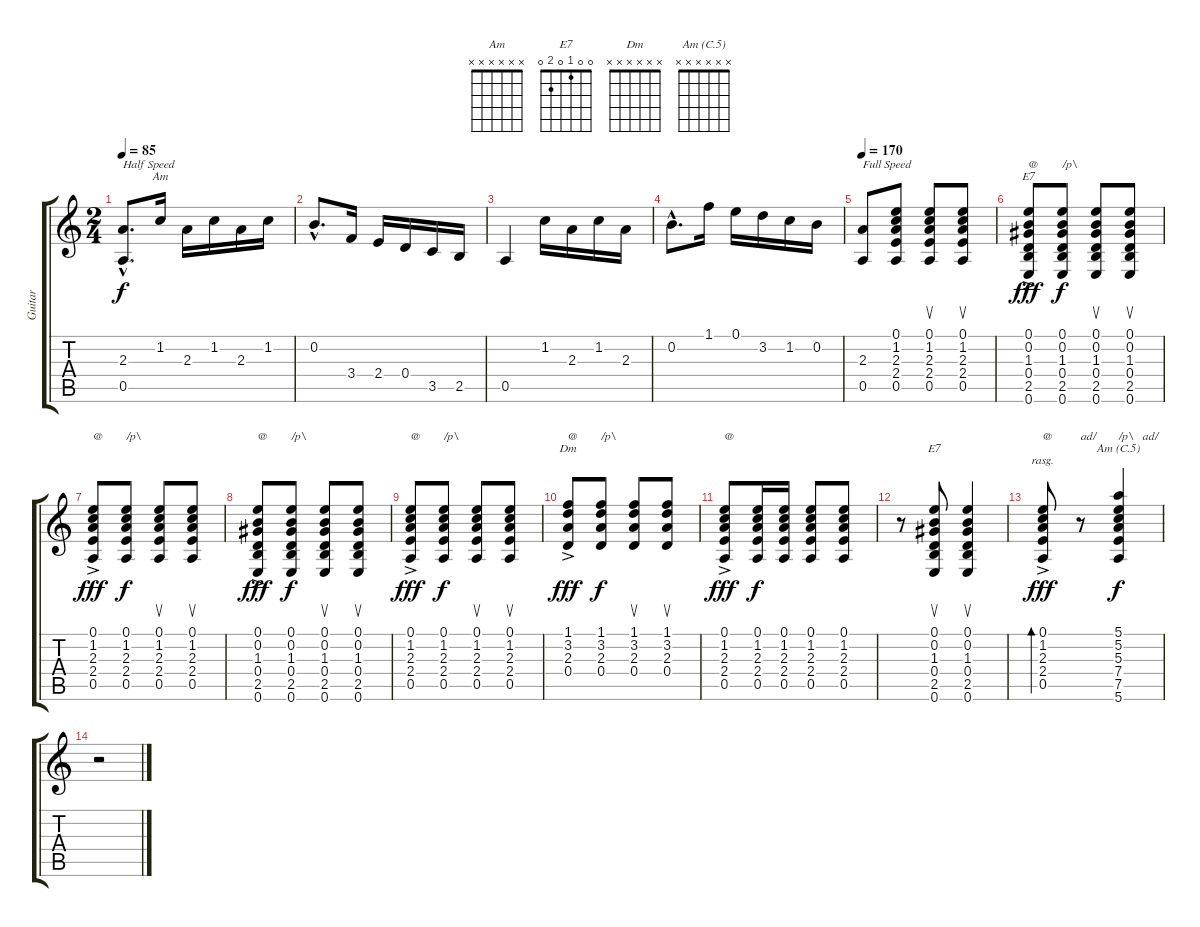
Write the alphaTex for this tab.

\track ("Guitar" "Guitar") {instrument acousticguitarnylon}
\staff {score tabs}
\tuning (E4 B3 G3 D3 A2 E2) {hide}
\chord ("Am" x x x x x x)
\chord ("E7" x x x x x x)
\chord ("Dm" x x x x x x)
\chord ("E7" 0 0 1 0 2 0)
\chord ("Am (C.5)" x x x x x x)
\ts (2 4)
\tempo 85
\clef g2
\ks c
(2.3{hac} 0.5{hac}).8{d txt "Half Speed" dy f} 1.2.16{ch "Am"} 2.3.16 1.2.16 2.3.16 1.2.16 |
0.2{hac}.8{d} 3.4.16 2.4.16 0.4.16 3.5.16 2.5.16 |
0.5.4 1.2.16 2.3.16 1.2.16 2.3.16 |
0.2{hac}.8{d} 1.1.16 0.1.16 3.2.16 1.2.16 0.2.16 |
\tempo 170
(2.3 0.5).8{txt "Full Speed"} (0.1 1.2 2.3 2.4 0.5).8 (0.1 1.2 2.3 2.4 0.5).8{su} (0.1 1.2 2.3 2.4 0.5).8{su} |
(0.1{ac} 0.2{ac} 1.3{ac} 0.4{ac} 2.5{ac} 0.6{ac}).8{ch "E7" txt "@" dy fff} (0.1 0.2 1.3 0.4 2.5 0.6).8{txt "/p\\" dy f} (0.1 0.2 1.3 0.4 2.5 0.6).8{su} (0.1 0.2 1.3 0.4 2.5 0.6).8{su} |
(0.1 1.2{ac} 2.3{ac} 2.4{ac} 0.5{ac}).8{txt "@" dy fff} (0.1 1.2 2.3 2.4 0.5).8{txt "/p\\" dy f} (0.1 1.2 2.3 2.4 0.5).8{su} (0.1 1.2 2.3 2.4 0.5).8{su} |
(0.1{ac} 0.2{ac} 1.3{ac} 0.4{ac} 2.5{ac} 0.6{ac}).8{txt "@" dy fff} (0.1 0.2 1.3 0.4 2.5 0.6).8{txt "/p\\" dy f} (0.1 0.2 1.3 0.4 2.5 0.6).8{su} (0.1 0.2 1.3 0.4 2.5 0.6).8{su} |
(0.1{ac} 1.2{ac} 2.3{ac} 2.4{ac} 0.5{ac}).8{txt "@" dy fff} (0.1 1.2 2.3 2.4 0.5).8{txt "/p\\" dy f} (0.1 1.2 2.3 2.4 0.5).8{su} (0.1 1.2 2.3 2.4 0.5).8{su} |
(1.1{ac} 3.2{ac} 2.3{ac} 0.4{ac}).8{ch "Dm" txt "@" dy fff} (1.1 3.2 2.3 0.4).8{txt "/p\\" dy f} (1.1 3.2 2.3 0.4).8{su} (1.1 3.2 2.3 0.4).8{su} |
(0.1{ac} 1.2{ac} 2.3{ac} 2.4 0.5{ac}).8{txt "@" dy fff} (0.1 1.2 2.3 2.4 0.5).16{dy f} (0.1 1.2 2.3 2.4 0.5).16 (0.1 1.2 2.3 2.4 0.5).8 (0.1 1.2 2.3 2.4 0.5).8 |
r.8 (0.1 0.2 1.3 0.4 2.5 0.6).8{su ch "E7"} (0.1 0.2 1.3 0.4 2.5 0.6).4{su} |
(0.1{ac} 1.2{ac} 2.3{ac} 2.4{ac} 0.5{ac}).8{bd 120 rasg ii txt "@" dy fff} r.8{txt "ad/"} (5.1 5.2 5.3 7.4 7.5 5.6).4{ch "Am (C.5)" txt "/p\\   ad/" dy f} |
r.2
